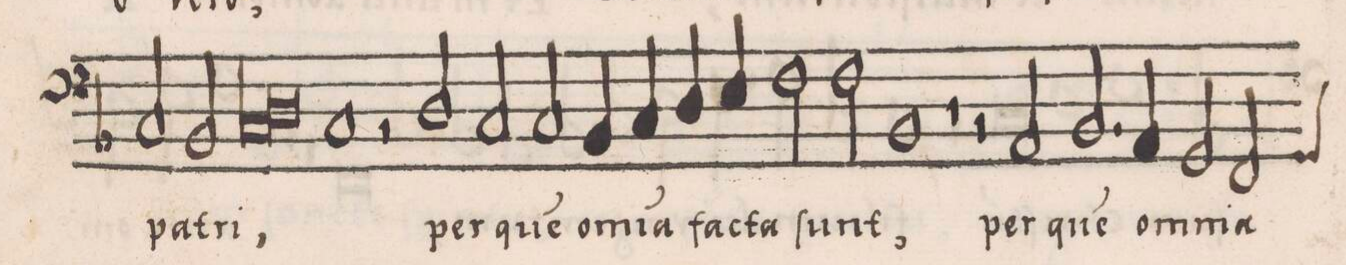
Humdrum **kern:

**kern	**text
*I"BASSVS	*
*clefF4	*
*k[b-]	*
*M2/1	*
2C/	-pa-
2BB-/	.
*lig	*
1C	-tri,
=52-	=52-
1D	.
*Xlig	*
1C	.
=53-	=53-
2r	.
2D/	per
2C/	que(m)
2C/	om-
=54-	=54-
4BB-/	-(n)i-
4C/	.
4D/	-a
4E/	.
2F\	fac-
2F\	-ta
=55-	=55-
1BB-	ſunt,
1r	.
=56-	=56-
2r	.
2AA/	per
2.BB-/	que(m)
4AA/	om-
=57-	=57-
2GG/	-ni-
2FF/	-a
*-	*-
